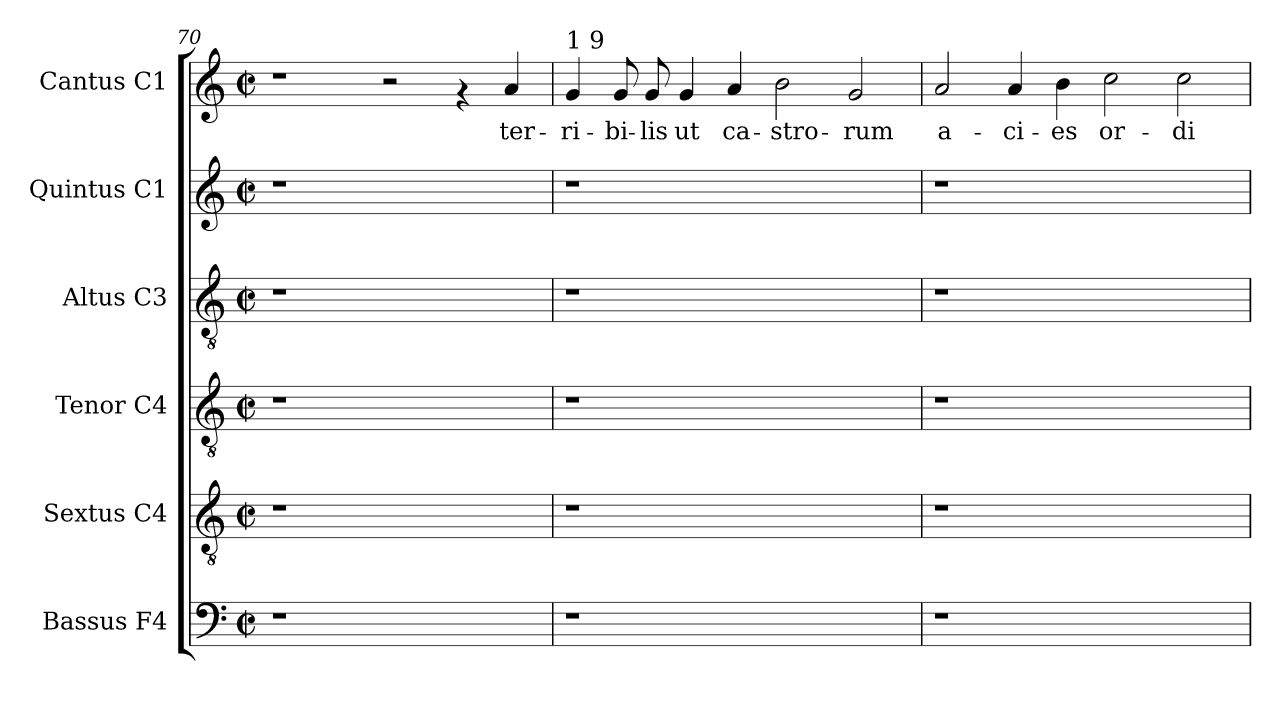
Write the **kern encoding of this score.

**kern	**kern	**kern	**kern	**kern	**kern	**text
*part6	*part5	*part4	*part3	*part2	*part1	*part1
*staff6	*staff5	*staff4	*staff3	*staff2	*staff1	*staff1
*I"Bassus  F4	*I"Sextus  C4	*I"Tenor  C4	*I"Altus  C3	*I"Quintus  C1	*I"Cantus  C1	*
*clefF4	*clefGv2	*clefGv2	*clefGv2	*clefG2	*clefG2	*
*k[]	*k[]	*k[]	*k[]	*k[]	*k[]	*
*C:	*C:	*C:	*C:	*C:	*C:	*
*M2/2	*M2/2	*M2/2	*M2/2	*M2/2	*M2/2	*
*met(c|)	*met(c|)	*met(c|)	*met(c|)	*met(c|)	*met(c|)	*
=70	=70	=70	=70	=70	=70	=70
1r	1r	1r	1r	1r	1r	.
1ryy	1ryy	1ryy	1ryy	1ryy	2r	.
.	.	.	.	.	4rf	.
!	!	!	!	!	!	!LO:LY:b:cj
.	.	.	.	.	4a/	ter-
!!LO:LB:g=z
=71	=71	=71	=71	=71	=71	=71
!	!	!	!	!	!LO:TX:a:t=1 9	!
!	!	!	!	!	!	!LO:LY:b:cj
1r	1r	1r	1r	1r	4g/	-ri-
!	!	!	!	!	!	!LO:LY:b:cj
.	.	.	.	.	8g/	-bi-
!	!	!	!	!	!	!LO:LY:b:cj
.	.	.	.	.	8g/	-lis
!	!	!	!	!	!	!LO:LY:b:cj
.	.	.	.	.	4g/	ut
!	!	!	!	!	!	!LO:LY:b:cj
.	.	.	.	.	4a/	ca-
!	!	!	!	!	!	!LO:LY:b:cj
1ryy	1ryy	1ryy	1ryy	1ryy	2b\	-stro-
!	!	!	!	!	!	!LO:LY:b:cj
.	.	.	.	.	2g/	-rum
=72	=72	=72	=72	=72	=72	=72
!	!	!	!	!	!	!LO:LY:b:cj
1r	1r	1r	1r	1r	2a/	a-
!	!	!	!	!	!	!LO:LY:b:cj
.	.	.	.	.	4a/	-ci-
!	!	!	!	!	!	!LO:LY:b:cj
.	.	.	.	.	4b\	-es
!	!	!	!	!	!	!LO:LY:b:cj
1ryy	1ryy	1ryy	1ryy	1ryy	2cc\	or-
!	!	!	!	!	!	!LO:LY:b:cj
.	.	.	.	.	2cc\	-di-
=	=	=	=	=	=	=
*-	*-	*-	*-	*-	*-	*-
